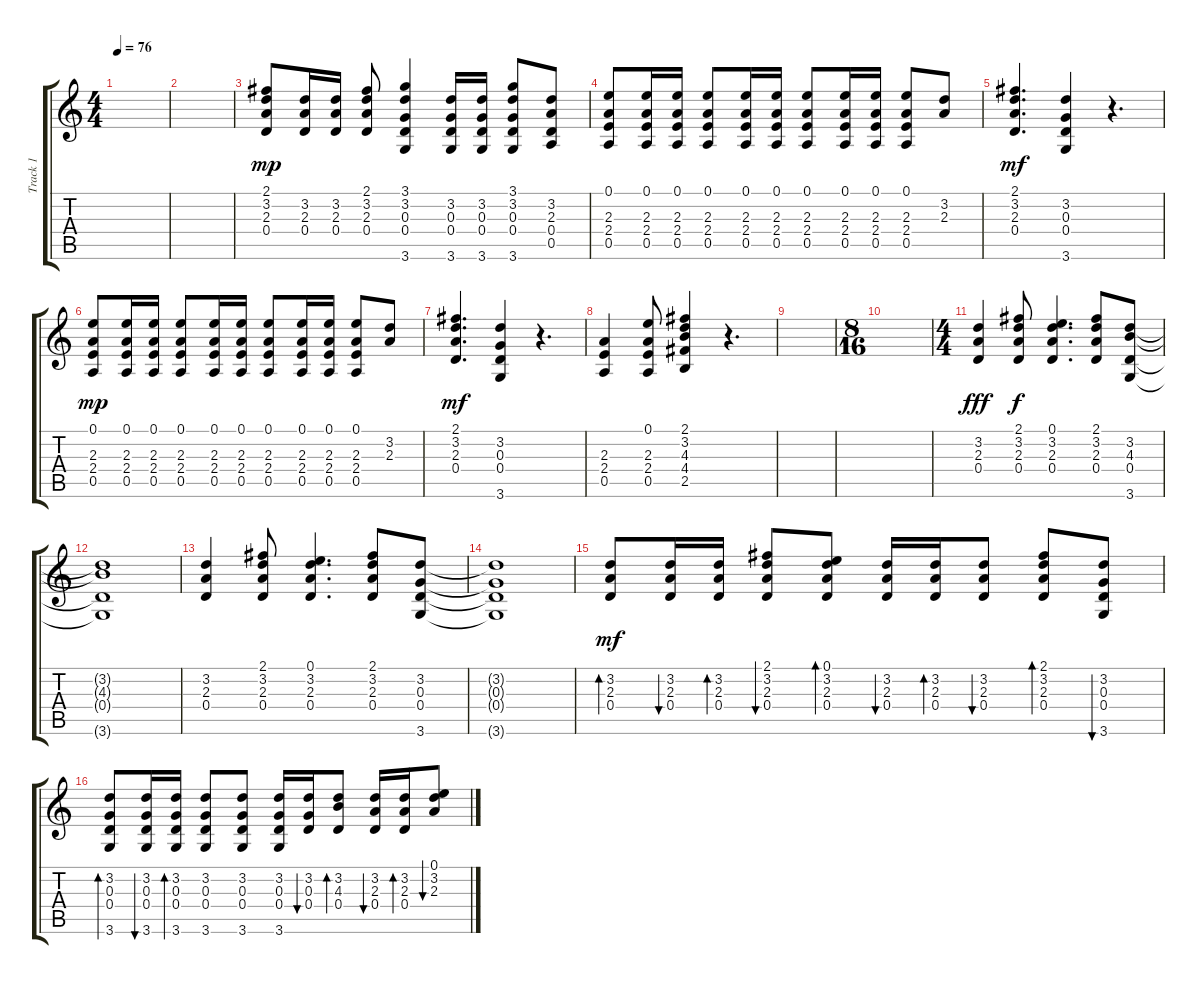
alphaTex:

\track ("Track 1" "Track 1") {instrument acousticguitarsteel}
\staff {score tabs}
\tuning (E4 B3 G3 D3 A2 E2) {hide}
\ts (4 4)
\tempo 76
\clef g2
\ks c
|
|
(2.1 3.2 2.3 0.4).8{dy mp} (3.2 2.3 0.4).16 (3.2 2.3 0.4).16 (2.1 3.2 2.3 0.4).8 (3.1 3.2 0.3 0.4 3.6).4 (3.2 0.3 0.4 3.6).16 (3.2 0.3 0.4 3.6).16 (3.1 3.2 0.3 0.4 3.6).8 (3.2 2.3 0.4 0.5).8 |
(0.1 2.3 2.4 0.5).8 (0.1 2.3 2.4 0.5).16 (0.1 2.3 2.4 0.5).16 (0.1 2.3 2.4 0.5).8 (0.1 2.3 2.4 0.5).16 (0.1 2.3 2.4 0.5).16 (0.1 2.3 2.4 0.5).8 (0.1 2.3 2.4 0.5).16 (0.1 2.3 2.4 0.5).16 (0.1 2.3 2.4 0.5).8 (3.2 2.3).8 |
(2.1 3.2 2.3 0.4).4{d dy mf} (3.2 0.3 0.4 3.6).4 r.4{d} |
(0.1 2.3 2.4 0.5).8{dy mp} (0.1 2.3 2.4 0.5).16 (0.1 2.3 2.4 0.5).16 (0.1 2.3 2.4 0.5).8 (0.1 2.3 2.4 0.5).16 (0.1 2.3 2.4 0.5).16 (0.1 2.3 2.4 0.5).8 (0.1 2.3 2.4 0.5).16 (0.1 2.3 2.4 0.5).16 (0.1 2.3 2.4 0.5).8 (3.2 2.3).8 |
(2.1 3.2 2.3 0.4).4{d dy mf} (3.2 0.3 0.4 3.6).4 r.4{d} |
(2.3 2.4 0.5).4 (0.1 2.3 2.4 0.5).8 (2.1 3.2 4.3 4.4 2.5).4 r.4{d} |
|
\ts (8 16)
|
\ts (4 4)
(3.2 2.3 0.4).4{dy fff} (2.1 3.2 2.3 0.4).8{dy f} (0.1 3.2 2.3 0.4).4{d} (2.1 3.2 2.3 0.4).8 (3.2 4.3 0.4 3.6).8 |
(3.2{t} 4.3{t} 0.4{t} 3.6{t}).1 |
(3.2 2.3 0.4).4 (2.1 3.2 2.3 0.4).8 (0.1 3.2 2.3 0.4).4{d} (2.1 3.2 2.3 0.4).8 (3.2 0.3 0.4 3.6).8 |
(3.2{t} 0.3{t} 0.4{t} 3.6{t}).1 |
(3.2 2.3 0.4).8{bd 60 dy mf volume 2} (3.2 2.3 0.4).16{bu 60} (3.2 2.3 0.4).16{bd 60} (2.1 3.2 2.3 0.4).8{bu 60} (0.1 3.2 2.3 0.4).8{bd 60} (3.2 2.3 0.4).16{bu 60} (3.2 2.3 0.4).16{bd 60} (3.2 2.3 0.4).8{bu 60} (2.1 3.2 2.3 0.4).8{bd 60} (3.2 0.3 0.4 3.6).8{bu 60} |
(3.2 0.3 0.4 3.6).8{bd 60} (3.2 0.3 0.4 3.6).16{bu 60} (3.2 0.3 0.4 3.6).16{bd 60} (3.2 0.3 0.4 3.6).8 (3.2 0.3 0.4 3.6).8 (3.2 0.3 0.4 3.6).16 (3.2 0.3 0.4).16{bu 60} (3.2 4.3 0.4).8{bd 60} (3.2 2.3 0.4).16{bu 60} (3.2 2.3 0.4).16{bd 60} (0.1 3.2 2.3).8{bu 60}
